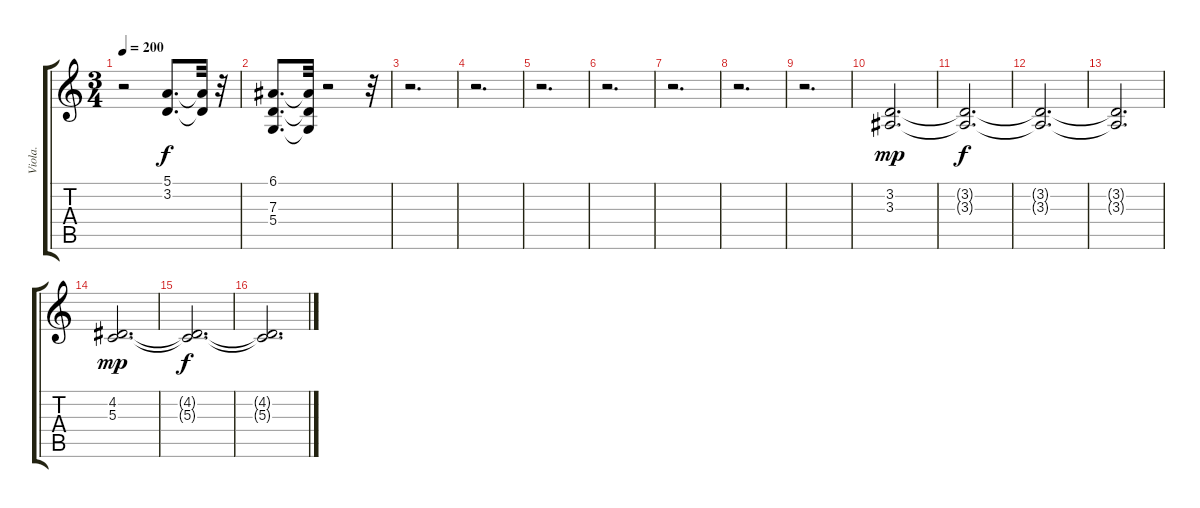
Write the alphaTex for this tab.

\track ("Viola." "Viola.") {instrument stringensemble2}
\staff {score tabs}
\tuning (E4 B3 G3 D3 A2 E2) {hide}
\ts (3 4)
\tempo 200
\clef g2
\ks c
r.2{dy f} (5.1 3.2).8{d instrument pizzicatostrings} (5.1{t} 3.2{t}).32 r.32 |
(6.1 7.3 5.4).8{d} (6.1{t} 7.3{t} 5.4{t}).32 r.2 r.32 |
r.2{d} |
r.2{d} |
r.2{d} |
r.2{d} |
r.2{d} |
r.2{d} |
r.2{d} |
(3.2 3.3).2{d dy mp instrument stringensemble2} |
(3.2{t} 3.3{t}).2{d dy f} |
(3.2{t} 3.3{t}).2{d} |
(3.2{t} 3.3{t}).2{d} |
(4.2 5.3).2{d dy mp} |
(4.2{t} 5.3{t}).2{d dy f} |
(4.2{t} 5.3{t}).2{d}
